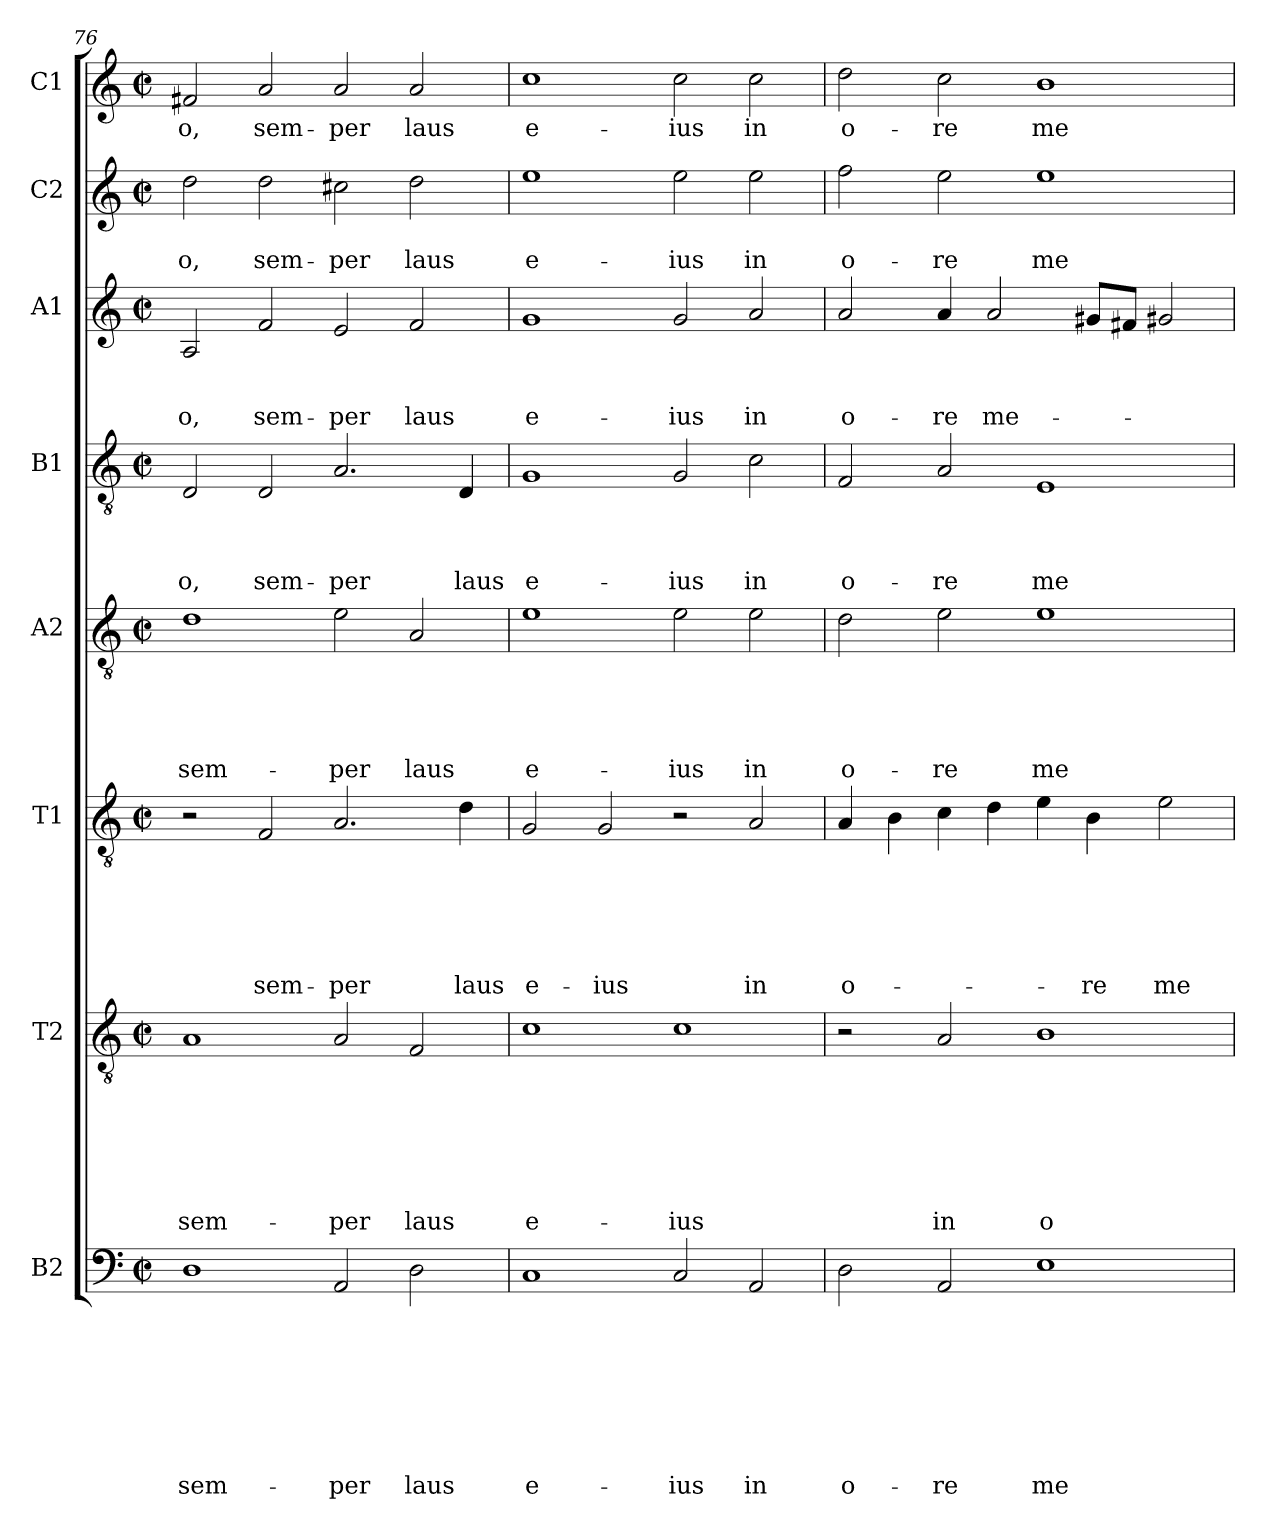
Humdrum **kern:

**kern	**text	**text	**text	**text	**text	**text	**text	**text	**kern	**text	**text	**text	**text	**text	**text	**text	**kern	**text	**text	**text	**text	**text	**text	**kern	**text	**text	**text	**text	**text	**kern	**text	**text	**text	**text	**kern	**text	**text	**text	**kern	**text	**text	**kern	**text
*part8	*part8	*part8	*part8	*part8	*part8	*part8	*part8	*part8	*part7	*part7	*part7	*part7	*part7	*part7	*part7	*part7	*part6	*part6	*part6	*part6	*part6	*part6	*part6	*part5	*part5	*part5	*part5	*part5	*part5	*part4	*part4	*part4	*part4	*part4	*part3	*part3	*part3	*part3	*part2	*part2	*part2	*part1	*part1
*staff8	*staff8	*staff8	*staff8	*staff8	*staff8	*staff8	*staff8	*staff8	*staff7	*staff7	*staff7	*staff7	*staff7	*staff7	*staff7	*staff7	*staff6	*staff6	*staff6	*staff6	*staff6	*staff6	*staff6	*staff5	*staff5	*staff5	*staff5	*staff5	*staff5	*staff4	*staff4	*staff4	*staff4	*staff4	*staff3	*staff3	*staff3	*staff3	*staff2	*staff2	*staff2	*staff1	*staff1
*I"B2	*	*	*	*	*	*	*	*	*I"T2	*	*	*	*	*	*	*	*I"T1	*	*	*	*	*	*	*I"A2	*	*	*	*	*	*I"B1	*	*	*	*	*I"A1	*	*	*	*I"C2	*	*	*I"C1	*
*clefF4	*	*	*	*	*	*	*	*	*clefGv2	*	*	*	*	*	*	*	*clefGv2	*	*	*	*	*	*	*clefGv2	*	*	*	*	*	*clefGv2	*	*	*	*	*clefG2	*	*	*	*clefG2	*	*	*clefG2	*
*k[]	*	*	*	*	*	*	*	*	*k[]	*	*	*	*	*	*	*	*k[]	*	*	*	*	*	*	*k[]	*	*	*	*	*	*k[]	*	*	*	*	*k[]	*	*	*	*k[]	*	*	*k[]	*
*C:	*	*	*	*	*	*	*	*	*C:	*	*	*	*	*	*	*	*C:	*	*	*	*	*	*	*C:	*	*	*	*	*	*C:	*	*	*	*	*C:	*	*	*	*C:	*	*	*C:	*
*M2/2	*	*	*	*	*	*	*	*	*M2/2	*	*	*	*	*	*	*	*M2/2	*	*	*	*	*	*	*M2/2	*	*	*	*	*	*M2/2	*	*	*	*	*M2/2	*	*	*	*M2/2	*	*	*M2/2	*
*met(c|)	*	*	*	*	*	*	*	*	*met(c|)	*	*	*	*	*	*	*	*met(c|)	*	*	*	*	*	*	*met(c|)	*	*	*	*	*	*met(c|)	*	*	*	*	*met(c|)	*	*	*	*met(c|)	*	*	*met(c|)	*
=76	=76	=76	=76	=76	=76	=76	=76	=76	=76	=76	=76	=76	=76	=76	=76	=76	=76	=76	=76	=76	=76	=76	=76	=76	=76	=76	=76	=76	=76	=76	=76	=76	=76	=76	=76	=76	=76	=76	=76	=76	=76	=76	=76
!	!	!	!	!	!	!	!	!LO:LY:b	!	!	!	!	!	!	!	!LO:LY:b	!	!	!	!	!	!	!	!	!	!	!	!	!LO:LY:b	!	!	!	!	!LO:LY:b	!	!	!	!LO:LY:b	!	!	!LO:LY:b	!	!LO:LY:b
1D	.	.	.	.	.	.	.	sem-	1A	.	.	.	.	.	.	sem-	2r	.	.	.	.	.	.	1d	.	.	.	.	sem-	2D/	.	.	.	-o,	2A/	.	.	-o,	2dd\	.	-o,	2f#X/	-o,
!	!	!	!	!	!	!	!	!	!	!	!	!	!	!	!	!	!	!	!	!	!	!	!LO:LY:b	!	!	!	!	!	!	!	!	!	!	!LO:LY:b	!	!	!	!LO:LY:b	!	!	!LO:LY:b	!	!LO:LY:b
.	.	.	.	.	.	.	.	.	.	.	.	.	.	.	.	.	2F/	.	.	.	.	.	sem-	.	.	.	.	.	.	2D/	.	.	.	sem-	2f/	.	.	sem-	2dd\	.	sem-	2a/	sem-
!	!	!	!	!	!	!	!	!LO:LY:b	!	!	!	!	!	!	!	!LO:LY:b	!	!	!	!	!	!	!LO:LY:b	!	!	!	!	!	!LO:LY:b	!	!	!	!	!LO:LY:b	!	!	!	!LO:LY:b	!	!	!LO:LY:b	!	!LO:LY:b
2AA/	.	.	.	.	.	.	.	-per	2A/	.	.	.	.	.	.	-per	2.A/	.	.	.	.	.	-per	2e\	.	.	.	.	-per	2.A/	.	.	.	-per	2e/	.	.	-per	2cc#X\	.	-per	2a/	-per
!	!	!	!	!	!	!	!	!LO:LY:b	!	!	!	!	!	!	!	!LO:LY:b	!	!	!	!	!	!	!	!	!	!	!	!	!LO:LY:b	!	!	!	!	!	!	!	!	!LO:LY:b	!	!	!LO:LY:b	!	!LO:LY:b
2D\	.	.	.	.	.	.	.	laus	2F/	.	.	.	.	.	.	laus	.	.	.	.	.	.	.	2A/	.	.	.	.	laus	.	.	.	.	.	2f/	.	.	laus	2dd\	.	laus	2a/	laus
!	!	!	!	!	!	!	!	!	!	!	!	!	!	!	!	!	!	!	!	!	!	!	!LO:LY:b	!	!	!	!	!	!	!	!	!	!	!LO:LY:b	!	!	!	!	!	!	!	!	!
.	.	.	.	.	.	.	.	.	.	.	.	.	.	.	.	.	4d\	.	.	.	.	.	laus	.	.	.	.	.	.	4D/	.	.	.	laus	.	.	.	.	.	.	.	.	.
=77	=77	=77	=77	=77	=77	=77	=77	=77	=77	=77	=77	=77	=77	=77	=77	=77	=77	=77	=77	=77	=77	=77	=77	=77	=77	=77	=77	=77	=77	=77	=77	=77	=77	=77	=77	=77	=77	=77	=77	=77	=77	=77	=77
!	!	!	!	!	!	!	!	!LO:LY:b	!	!	!	!	!	!	!	!LO:LY:b	!	!	!	!	!	!	!LO:LY:b	!	!	!	!	!	!LO:LY:b	!	!	!	!	!LO:LY:b	!	!	!	!LO:LY:b	!	!	!LO:LY:b	!	!LO:LY:b
1C	.	.	.	.	.	.	.	e-	1c	.	.	.	.	.	.	e-	2G/	.	.	.	.	.	e-	1e	.	.	.	.	e-	1G	.	.	.	e-	1g	.	.	e-	1ee	.	e-	1cc	e-
!	!	!	!	!	!	!	!	!	!	!	!	!	!	!	!	!	!	!	!	!	!	!	!LO:LY:b	!	!	!	!	!	!	!	!	!	!	!	!	!	!	!	!	!	!	!	!
.	.	.	.	.	.	.	.	.	.	.	.	.	.	.	.	.	2G/	.	.	.	.	.	-ius	.	.	.	.	.	.	.	.	.	.	.	.	.	.	.	.	.	.	.	.
!	!	!	!	!	!	!	!	!LO:LY:b	!	!	!	!	!	!	!	!LO:LY:b	!	!	!	!	!	!	!	!	!	!	!	!	!LO:LY:b	!	!	!	!	!LO:LY:b	!	!	!	!LO:LY:b	!	!	!LO:LY:b	!	!LO:LY:b
2C/	.	.	.	.	.	.	.	-ius	1c	.	.	.	.	.	.	-ius	2r	.	.	.	.	.	.	2e\	.	.	.	.	-ius	2G/	.	.	.	-ius	2g/	.	.	-ius	2ee\	.	-ius	2cc\	-ius
!	!	!	!	!	!	!	!	!LO:LY:b	!	!	!	!	!	!	!	!	!	!	!	!	!	!	!LO:LY:b	!	!	!	!	!	!LO:LY:b	!	!	!	!	!LO:LY:b	!	!	!	!LO:LY:b	!	!	!LO:LY:b	!	!LO:LY:b
2AA/	.	.	.	.	.	.	.	in	.	.	.	.	.	.	.	.	2A/	.	.	.	.	.	in	2e\	.	.	.	.	in	2c\	.	.	.	in	2a/	.	.	in	2ee\	.	in	2cc\	in
=78	=78	=78	=78	=78	=78	=78	=78	=78	=78	=78	=78	=78	=78	=78	=78	=78	=78	=78	=78	=78	=78	=78	=78	=78	=78	=78	=78	=78	=78	=78	=78	=78	=78	=78	=78	=78	=78	=78	=78	=78	=78	=78	=78
!	!	!	!	!	!	!	!	!LO:LY:b	!	!	!	!	!	!	!	!	!	!	!	!	!	!	!LO:LY:b	!	!	!	!	!	!LO:LY:b	!	!	!	!	!LO:LY:b	!	!	!	!LO:LY:b	!	!	!LO:LY:b	!	!LO:LY:b
2D\	.	.	.	.	.	.	.	o-	2r	.	.	.	.	.	.	.	4A/	.	.	.	.	.	o-	2d\	.	.	.	.	o-	2F/	.	.	.	o-	2a/	.	.	o-	2ff\	.	o-	2dd\	o-
.	.	.	.	.	.	.	.	.	.	.	.	.	.	.	.	.	4B\	.	.	.	.	.	.	.	.	.	.	.	.	.	.	.	.	.	.	.	.	.	.	.	.	.	.
!	!	!	!	!	!	!	!	!LO:LY:b	!	!	!	!	!	!	!	!LO:LY:b	!	!	!	!	!	!	!	!	!	!	!	!	!LO:LY:b	!	!	!	!	!LO:LY:b	!	!	!	!LO:LY:b	!	!	!LO:LY:b	!	!LO:LY:b
2AA/	.	.	.	.	.	.	.	-re	2A/	.	.	.	.	.	.	in	4c\	.	.	.	.	.	.	2e\	.	.	.	.	-re	2A/	.	.	.	-re	4a/	.	.	-re	2ee\	.	-re	2cc\	-re
!	!	!	!	!	!	!	!	!	!	!	!	!	!	!	!	!	!	!	!	!	!	!	!	!	!	!	!	!	!	!	!	!	!	!	!	!	!	!LO:LY:b	!	!	!	!	!
.	.	.	.	.	.	.	.	.	.	.	.	.	.	.	.	.	4d\	.	.	.	.	.	.	.	.	.	.	.	.	.	.	.	.	.	2a/	.	.	me-	.	.	.	.	.
!	!	!	!	!	!	!	!	!LO:LY:b	!	!	!	!	!	!	!	!LO:LY:b	!	!	!	!	!	!	!	!	!	!	!	!	!LO:LY:b	!	!	!	!	!LO:LY:b	!	!	!	!	!	!	!LO:LY:b	!	!LO:LY:b
1E	.	.	.	.	.	.	.	me-	1B	.	.	.	.	.	.	o-	4e\	.	.	.	.	.	.	1e	.	.	.	.	me-	1E	.	.	.	me-	.	.	.	.	1ee	.	me-	1b	me-
!	!	!	!	!	!	!	!	!	!	!	!	!	!	!	!	!	!	!	!	!	!	!	!LO:LY:b	!	!	!	!	!	!	!	!	!	!	!	!	!	!	!	!	!	!	!	!
.	.	.	.	.	.	.	.	.	.	.	.	.	.	.	.	.	4B\	.	.	.	.	.	-re	.	.	.	.	.	.	.	.	.	.	.	8g#/L	.	.	.	.	.	.	.	.
.	.	.	.	.	.	.	.	.	.	.	.	.	.	.	.	.	.	.	.	.	.	.	.	.	.	.	.	.	.	.	.	.	.	.	8f#/J	.	.	.	.	.	.	.	.
!	!	!	!	!	!	!	!	!	!	!	!	!	!	!	!	!	!	!	!	!	!	!	!LO:LY:b	!	!	!	!	!	!	!	!	!	!	!	!	!	!	!	!	!	!	!	!
.	.	.	.	.	.	.	.	.	.	.	.	.	.	.	.	.	2e\	.	.	.	.	.	me-	.	.	.	.	.	.	.	.	.	.	.	2g#X/	.	.	.	.	.	.	.	.
=	=	=	=	=	=	=	=	=	=	=	=	=	=	=	=	=	=	=	=	=	=	=	=	=	=	=	=	=	=	=	=	=	=	=	=	=	=	=	=	=	=	=	=
*-	*-	*-	*-	*-	*-	*-	*-	*-	*-	*-	*-	*-	*-	*-	*-	*-	*-	*-	*-	*-	*-	*-	*-	*-	*-	*-	*-	*-	*-	*-	*-	*-	*-	*-	*-	*-	*-	*-	*-	*-	*-	*-	*-
